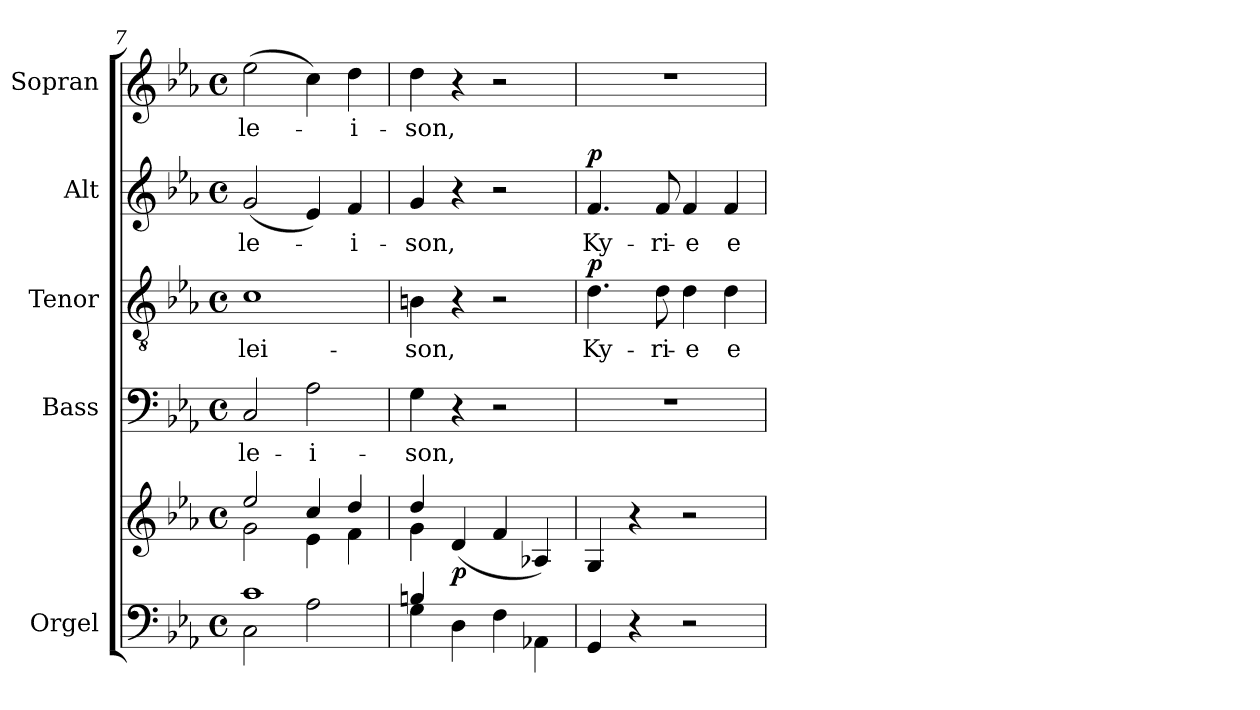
**kern	**kern	**dynam	**kern	**text	**kern	**text	**dynam	**kern	**text	**dynam	**kern	**text
*part5	*part5	*part5	*part4	*part4	*part3	*part3	*part3	*part2	*part2	*part2	*part1	*part1
*staff6	*staff5	*staff5/6	*staff4	*staff4	*staff3	*staff3	*staff3	*staff2	*staff2	*staff2	*staff1	*staff1
*I"Orgel	*	*	*I"Bass	*	*I"Tenor	*	*	*I"Alt	*	*	*I"Sopran	*
*I'Org.	*	*	*I'B.	*	*I'T.	*	*	*I'A.	*	*	*I'S.	*
!!LO:PB:g=z
*clefF4	*clefG2	*	*clefF4	*	*clefGv2	*	*	*clefG2	*	*	*clefG2	*
*k[b-e-a-]	*k[b-e-a-]	*	*k[b-e-a-]	*	*k[b-e-a-]	*	*	*k[b-e-a-]	*	*	*k[b-e-a-]	*
*E-:	*E-:	*	*E-:	*	*E-:	*	*	*E-:	*	*	*E-:	*
*M4/4	*M4/4	*	*M4/4	*	*M4/4	*	*	*M4/4	*	*	*M4/4	*
*met(c)	*met(c)	*	*met(c)	*	*met(c)	*	*	*met(c)	*	*	*met(c)	*
=7	=7	=7	=7	=7	=7	=7	=7	=7	=7	=7	=7	=7
*^	*^	*	*	*	*	*	*	*	*	*	*	*
!	!	!	!	!	!	!LO:LY:b	!	!LO:LY:b	!	!	!LO:LY:b	!	!	!LO:LY:b
1c	2C\	2ee-/	2g\	.	2C/	-le-	1c	-lei-	.	(<2g/	-le-	.	(>2ee-\	-le-
!	!	!	!	!	!	!LO:LY:b	!	!	!	!	!	!	!	!
.	2A-\	4cc/	4e-\	.	2A-\	-i-	.	.	.	4e-/)	.	.	4cc\)	.
!	!	!	!	!	!	!	!	!	!	!	!LO:LY:b	!	!	!LO:LY:b
.	.	4dd/	4f\	.	.	.	.	.	.	4f/	-i-	.	4dd\	-i-
=8	=8	=8	=8	=8	=8	=8	=8	=8	=8	=8	=8	=8	=8	=8
!	!	!	!	!	!	!LO:LY:b	!	!LO:LY:b	!	!	!LO:LY:b	!	!	!LO:LY:b
4Bn/	4G\	4dd/	4g\	.	4G\	-son,	4Bn\	-son,	.	4g/	-son,	.	4dd\	-son,
!	!	!	!	!LO:DY:b	!	!	!	!	!	!	!	!	!	!
4ryy	4D\	(<4d/	4ryy	p	4r	.	4r	.	.	4r	.	.	4r	.
2ryy	4F\	4f/	2ryy	.	2r	.	2r	.	.	2r	.	.	2r	.
.	4AA-X\	4A-X/)	.	.	.	.	.	.	.	.	.	.	.	.
*	*	*v	*v	*	*	*	*	*	*	*	*	*	*	*
=9	=9	=9	=9	=9	=9	=9	=9	=9	=9	=9	=9	=9	=9
!	!	!	!	!	!	!	!LO:LY:b	!LO:DY:a	!	!LO:LY:b	!LO:DY:a	!	!
*v	*v	*	*	*	*	*	*	*	*	*	*	*	*
4GG/	4G/	.	1r	.	4.d\	Ky-	p	4.f/	Ky-	p	1r	.
4r	4r	.	.	.	.	.	.	.	.	.	.	.
!	!	!	!	!	!	!LO:LY:b	!	!	!LO:LY:b	!	!	!
.	.	.	.	.	8d\	-ri-	.	8f/	-ri-	.	.	.
!	!	!	!	!	!	!LO:LY:b	!	!	!LO:LY:b	!	!	!
2r	2r	.	.	.	4d\	-e	.	4f/	-e	.	.	.
!	!	!	!	!	!	!LO:LY:b	!	!	!LO:LY:b	!	!	!
.	.	.	.	.	4d\	e-	.	4f/	e-	.	.	.
=	=	=	=	=	=	=	=	=	=	=	=	=
*-	*-	*-	*-	*-	*-	*-	*-	*-	*-	*-	*-	*-
